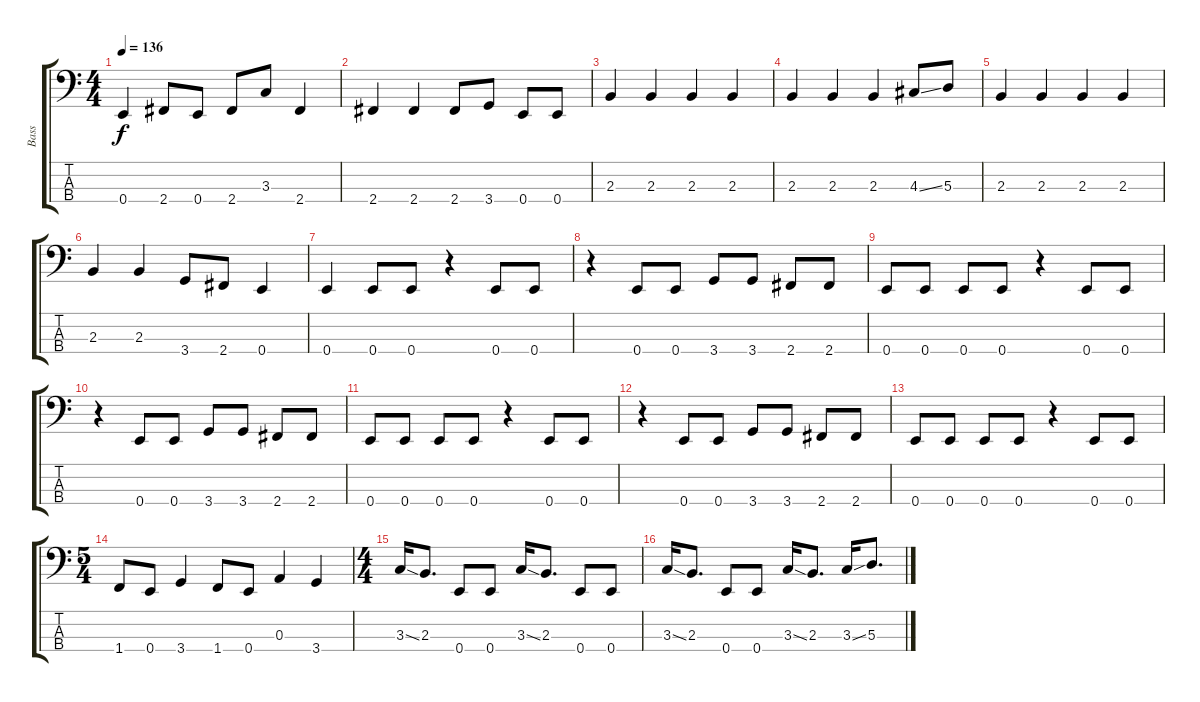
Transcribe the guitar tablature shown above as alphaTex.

\track ("Bass" "Bass") {instrument electricbasspick}
\staff {score tabs}
\tuning (G2 D2 A1 E1) {hide}
\ts (4 4)
\tempo 136
\clef f4
\ks c
0.4.4{dy f} 2.4.8 0.4.8 2.4.8 3.3.8 2.4.4 |
2.4.4 2.4.4 2.4.8 3.4.8 0.4.8 0.4.8 |
2.3.4 2.3.4 2.3.4 2.3.4 |
2.3.4 2.3.4 2.3.4 4.3{ss}.8 5.3.8 |
2.3.4 2.3.4 2.3.4 2.3.4 |
2.3.4 2.3.4 3.4.8 2.4.8 0.4.4 |
0.4.4 0.4.8 0.4.8 r.4 0.4.8 0.4.8 |
r.4 0.4.8 0.4.8 3.4.8 3.4.8 2.4.8 2.4.8 |
0.4.8 0.4.8 0.4.8 0.4.8 r.4 0.4.8 0.4.8 |
r.4 0.4.8 0.4.8 3.4.8 3.4.8 2.4.8 2.4.8 |
0.4.8 0.4.8 0.4.8 0.4.8 r.4 0.4.8 0.4.8 |
r.4 0.4.8 0.4.8 3.4.8 3.4.8 2.4.8 2.4.8 |
0.4.8 0.4.8 0.4.8 0.4.8 r.4 0.4.8 0.4.8 |
\ts (5 4)
1.4.8 0.4.8 3.4.4 1.4.8 0.4.8 0.3.4 3.4.4 |
\ts (4 4)
3.3{ss}.16 2.3.8{d} 0.4.8 0.4.8 3.3{ss}.16 2.3.8{d} 0.4.8 0.4.8 |
3.3{ss}.16 2.3.8{d} 0.4.8 0.4.8 3.3{ss}.16 2.3.8{d} 3.3{ss}.16 5.3.8{d}
